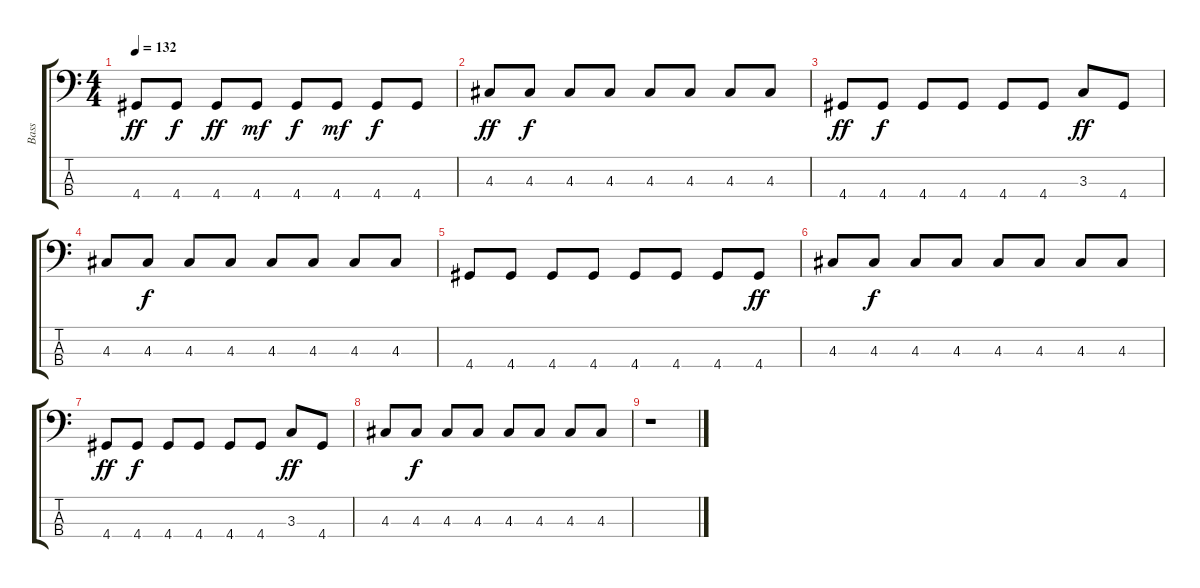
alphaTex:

\track ("Bass" "Bass") {instrument electricbassfinger}
\staff {score tabs}
\tuning (G2 D2 A1 E1) {hide}
\ts (4 4)
\tempo 132
\clef f4
\ks c
4.4.8{dy ff} 4.4.8{dy f} 4.4.8{dy ff} 4.4.8{dy mf} 4.4.8{dy f} 4.4.8{dy mf} 4.4.8{dy f} 4.4.8 |
4.3.8{dy ff volume 12} 4.3.8{dy f} 4.3.8 4.3.8 4.3.8 4.3.8{volume 11} 4.3.8 4.3.8 |
4.4.8{dy ff} 4.4.8{dy f volume 10} 4.4.8 4.4.8 4.4.8 4.4.8 3.3.8{dy ff} 4.4.8 |
4.3.8{volume 9} 4.3.8{dy f} 4.3.8 4.3.8 4.3.8{volume 8} 4.3.8 4.3.8 4.3.8 |
4.4.8 4.4.8 4.4.8{volume 7} 4.4.8 4.4.8 4.4.8 4.4.8 4.4.8{dy ff volume 6} |
4.3.8 4.3.8{dy f} 4.3.8 4.3.8 4.3.8 4.3.8{volume 5} 4.3.8 4.3.8 |
4.4.8{dy ff} 4.4.8{dy f} 4.4.8{volume 4} 4.4.8 4.4.8 4.4.8 3.3.8{dy ff} 4.4.8 |
4.3.8{volume 3} 4.3.8{dy f} 4.3.8 4.3.8 4.3.8{volume 2} 4.3.8 4.3.8 4.3.8 |
r.1
